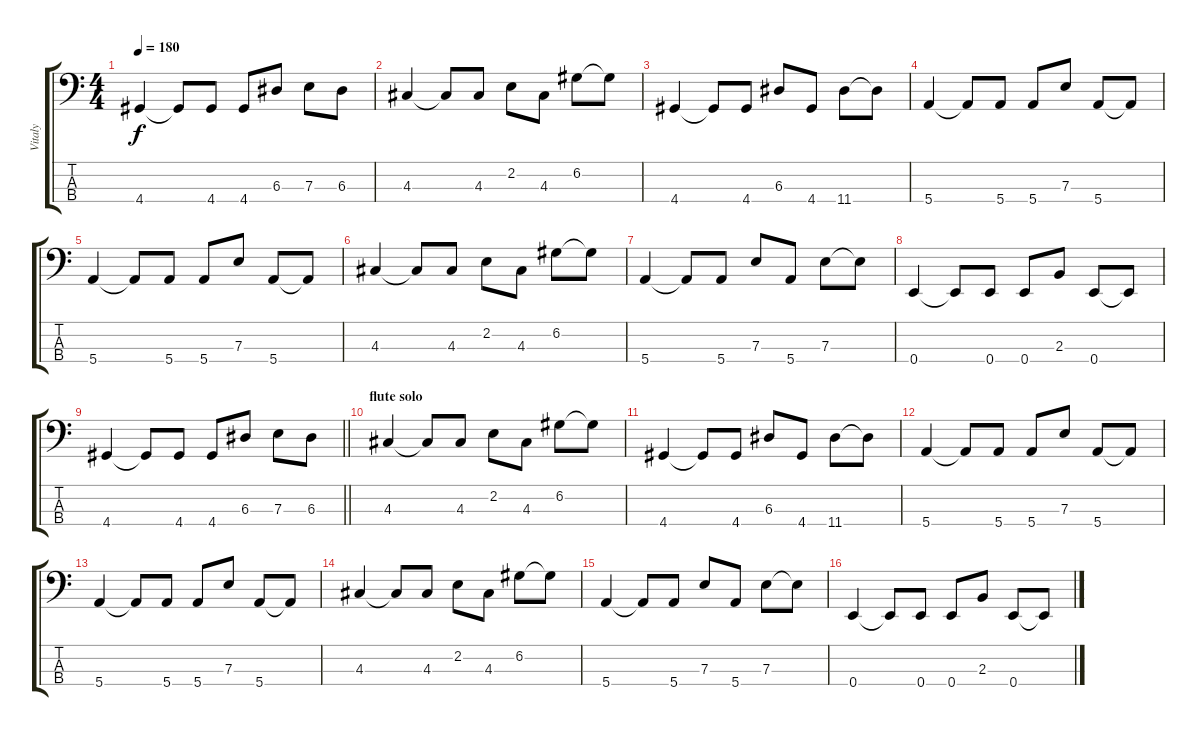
\track ("Vitaly" "Vitaly") {instrument electricbassfinger}
\staff {score tabs}
\tuning (G2 D2 A1 E1) {hide}
\ts (4 4)
\tempo 180
\clef f4
\ks c
4.4.4{dy f} 4.4{t}.8 4.4.8 4.4.8 6.3.8 7.3.8 6.3.8 |
4.3.4 4.3{t}.8 4.3.8 2.2.8 4.3.8 6.2.8 6.2{t}.8 |
4.4.4 4.4{t}.8 4.4.8 6.3.8 4.4.8 11.4.8 11.4{t}.8 |
5.4.4 5.4{t}.8 5.4.8 5.4.8 7.3.8 5.4.8 5.4{t}.8 |
5.4.4 5.4{t}.8 5.4.8 5.4.8 7.3.8 5.4.8 5.4{t}.8 |
4.3.4 4.3{t}.8 4.3.8 2.2.8 4.3.8 6.2.8 6.2{t}.8 |
5.4.4 5.4{t}.8 5.4.8 7.3.8 5.4.8 7.3.8 7.3{t}.8 |
0.4.4 0.4{t}.8 0.4.8 0.4.8 2.3.8 0.4.8 0.4{t}.8 |
\barLineRight lightlight
4.4.4 4.4{t}.8 4.4.8 4.4.8 6.3.8 7.3.8 6.3.8 |
\section ("" "flute solo")
4.3.4 4.3{t}.8 4.3.8 2.2.8 4.3.8 6.2.8 6.2{t}.8 |
4.4.4 4.4{t}.8 4.4.8 6.3.8 4.4.8 11.4.8 11.4{t}.8 |
5.4.4 5.4{t}.8 5.4.8 5.4.8 7.3.8 5.4.8 5.4{t}.8 |
5.4.4 5.4{t}.8 5.4.8 5.4.8 7.3.8 5.4.8 5.4{t}.8 |
4.3.4 4.3{t}.8 4.3.8 2.2.8 4.3.8 6.2.8 6.2{t}.8 |
5.4.4 5.4{t}.8 5.4.8 7.3.8 5.4.8 7.3.8 7.3{t}.8 |
0.4.4 0.4{t}.8 0.4.8 0.4.8 2.3.8 0.4.8 0.4{t}.8
